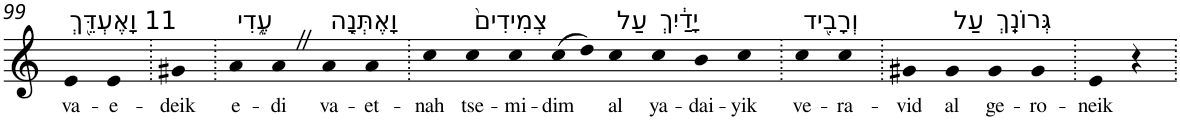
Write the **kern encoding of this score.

**kern	**text
*part1	*part1
*staff1	*staff1
*I"Piano	*
*I'Pno	*
!!LO:PB:g=z
*clefG2	*
*k[]	*
=99	=99
!LO:TX:a:t=11 וָאֶעְדֵּ֖ךְ	!
!	!LO:LY:b
4e	va-
!	!LO:LY:b
4e	-e-
=100.	=100.
!	!LO:LY:b
4g#X	-deik
=101.	=101.
!LO:TX:a:t=עֶ֑דִי	!
!	!LO:LY:b
4a	e-
!	!LO:LY:b
4aZ	-di
!LO:TX:a:t=וָאֶתְּנָ֤ה	!
!	!LO:LY:b
4a	va-
!	!LO:LY:b
4a	-et-
=102.	=102.
!	!LO:LY:b
4cc	-nah
!LO:TX:a:t=צְמִידִים֙	!
!	!LO:LY:b
4cc	tse-
!	!LO:LY:b
4cc	-mi-
!	!LO:LY:b
(>8cc	-dim
8dd)	.
!LO:TX:a:t=עַל	!
!	!LO:LY:b
4cc	al
!LO:TX:a:t=יָדַ֔יִךְ	!
!	!LO:LY:b
4cc	ya-
!	!LO:LY:b
4b	-dai-
!	!LO:LY:b
4cc	-yik
=103.	=103.
!LO:TX:a:t=וְרָבִ֖יד	!
!	!LO:LY:b
4cc	ve-
!	!LO:LY:b
4cc	-ra-
=104.	=104.
!	!LO:LY:b
4g#X	-vid
!LO:TX:a:t=עַל	!
!	!LO:LY:b
4g#	al
!LO:TX:a:t=גְּרוֹנֵֽךְ	!
!	!LO:LY:b
4g#	ge-
!	!LO:LY:b
4g#	-ro-
=105.	=105.
!	!LO:LY:b
4e	-neik
4r	.
=.	=.
*-	*-
